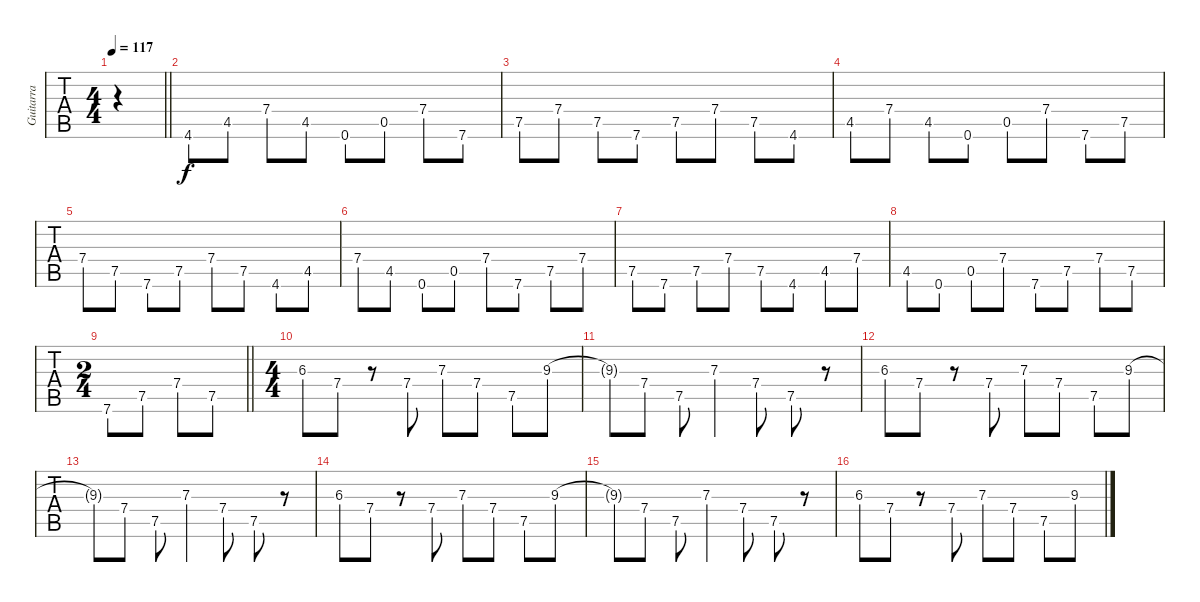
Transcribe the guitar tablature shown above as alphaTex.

\track ("Guitarra" "Guitarra") {instrument electricguitarjazz}
\staff {tabs}
\tuning (D4 A3 F3 C3 G2 C2) {hide}
\ts (4 4)
\tempo 117
\clef g2
\barLineRight lightlight
\ks c
|
4.6.8 4.5.8 7.4.8 4.5.8 0.6.8 0.5.8 7.4.8 7.6.8 |
7.5.8 7.4.8 7.5.8 7.6.8 7.5.8 7.4.8 7.5.8 4.6.8 |
4.5.8 7.4.8 4.5.8 0.6.8 0.5.8 7.4.8 7.6.8 7.5.8 |
7.4.8 7.5.8 7.6.8 7.5.8 7.4.8 7.5.8 4.6.8 4.5.8 |
7.4.8 4.5.8 0.6.8 0.5.8 7.4.8 7.6.8 7.5.8 7.4.8 |
7.5.8 7.6.8 7.5.8 7.4.8 7.5.8 4.6.8 4.5.8 7.4.8 |
4.5.8 0.6.8 0.5.8 7.4.8 7.6.8 7.5.8 7.4.8 7.5.8 |
\ts (2 4)
\barLineRight lightlight
7.6.8 7.5.8 7.4.8 7.5.8 |
\ts (4 4)
6.3.8 7.4.8 r.8 7.4.8 7.3.8 7.4.8 7.5.8 9.3.8 |
9.3{t}.8 7.4.8 7.5.8 7.3.4 7.4.8 7.5.8 r.8 |
6.3.8 7.4.8 r.8 7.4.8 7.3.8 7.4.8 7.5.8 9.3.8 |
9.3{t}.8 7.4.8 7.5.8 7.3.4 7.4.8 7.5.8 r.8 |
6.3.8 7.4.8 r.8 7.4.8 7.3.8 7.4.8 7.5.8 9.3.8 |
9.3{t}.8 7.4.8 7.5.8 7.3.4 7.4.8 7.5.8 r.8 |
6.3.8 7.4.8 r.8 7.4.8 7.3.8 7.4.8 7.5.8 9.3.8
